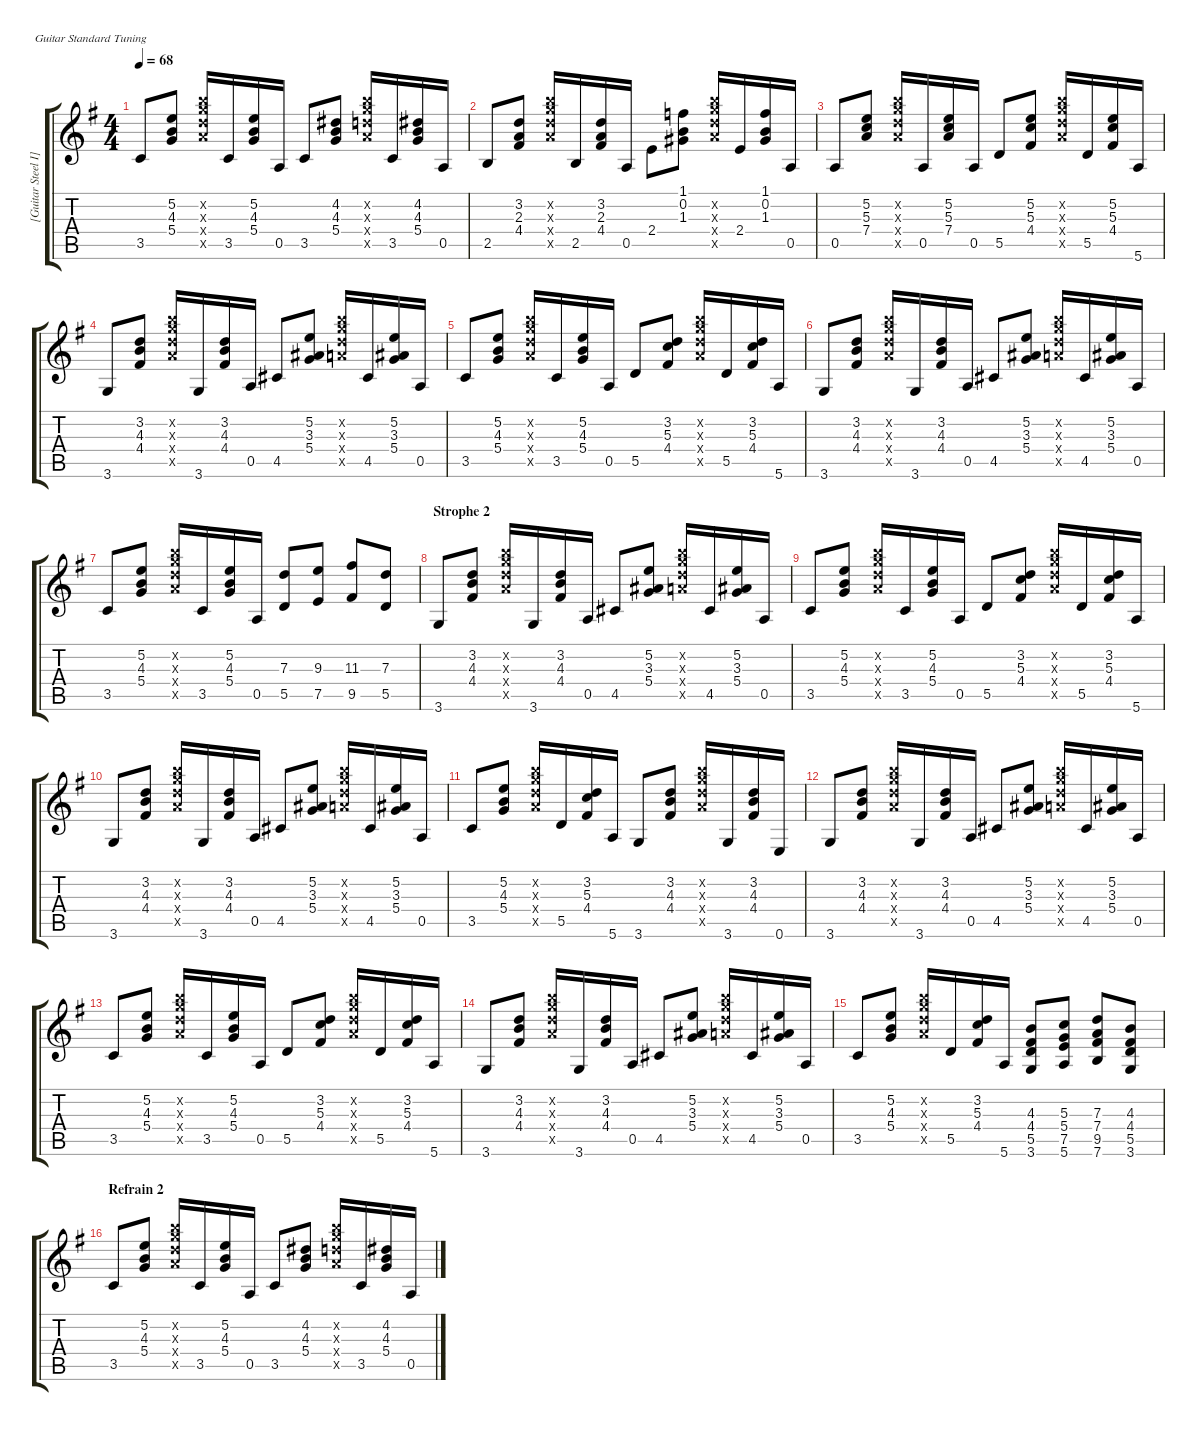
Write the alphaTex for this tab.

\hideDynamics
\bracketExtendMode groupsimilarinstruments
\firstSystemTrackNameMode fullname
\otherSystemsTrackNameMode fullname
\otherSystemsTrackNameOrientation horizontal
\track ("[Guitar Steel I]" "S-Gt") {instrument acousticguitarsteel}
\staff {score tabs}
\tuning (E4 B3 G3 D3 A2 E2)
\ts (4 4)
\tempo 68
\clef g2
\ks g
3.5.8{dy f} (5.2 4.3 5.4).8 (12.4{x} 12.5{x} 12.3{x} 12.2{x}).16 3.5.16 (5.2 4.3 5.4).16 0.5.16 3.5.8 (4.2 4.3 5.4).8 (12.4{x} 12.5{x} 12.3{x} 12.2{x}).16 3.5.16 (4.2 4.3 5.4).16 0.5.16 |
2.5.8 (3.2 2.3 4.4).8 (12.4{x} 12.5{x} 12.3{x} 12.2{x}).16 2.5.16 (3.2 2.3 4.4).16 0.5.16 2.4.8 (1.1 0.2 1.3).8 (12.4{x} 12.5{x} 12.3{x} 12.2{x}).16 2.4.16 (1.1 0.2 1.3).16 0.5.16 |
0.5.8 (5.2 5.3 7.4).8 (12.4{x} 12.5{x} 12.3{x} 12.2{x}).16 0.5.16 (5.2 5.3 7.4).16 0.5.16 5.5.8 (5.2 5.3 4.4).8 (12.4{x} 12.5{x} 12.3{x} 12.2{x}).16 5.5.16 (5.2 5.3 4.4).16 5.6.16 |
3.6.8 (3.2 4.3 4.4).8 (12.4{x} 12.5{x} 12.3{x} 12.2{x}).16 3.6.16 (3.2 4.3 4.4).16 0.5.16 4.5.8 (5.2 3.3 5.4).8 (12.4{x} 12.5{x} 12.3{x} 12.2{x}).16 4.5.16 (5.2 3.3 5.4).16 0.5.16 |
3.5.8 (5.2 5.4 4.3).8 (12.4{x} 12.5{x} 12.3{x} 12.2{x}).16 3.5.16 (5.2 5.4 4.3).16 0.5.16 5.5.8 (3.2 5.3 4.4).8 (12.4{x} 12.5{x} 12.3{x} 12.2{x}).16 5.5.16 (3.2 5.3 4.4).16 5.6.16 |
3.6.8 (3.2 4.3 4.4).8 (12.4{x} 12.5{x} 12.3{x} 12.2{x}).16 3.6.16 (3.2 4.3 4.4).16 0.5.16 4.5.8 (5.2 3.3 5.4).8 (12.4{x} 12.5{x} 12.3{x} 12.2{x}).16 4.5.16 (5.2 3.3 5.4).16 0.5.16 |
3.5.8 (5.2 5.4 4.3).8 (12.4{x} 12.5{x} 12.3{x} 12.2{x}).16 3.5.16 (5.2 5.4 4.3).16 0.5.16 (7.3 5.5).8 (9.3 7.5).8 (11.3 9.5).8 (7.3 5.5).8 |
\section ("" "Strophe 2")
3.6.8 (3.2 4.3 4.4).8 (12.4{x} 12.5{x} 12.3{x} 12.2{x}).16 3.6.16 (3.2 4.3 4.4).16 0.5.16 4.5.8 (5.2 3.3 5.4).8 (12.4{x} 12.5{x} 12.3{x} 12.2{x}).16 4.5.16 (5.2 3.3 5.4).16 0.5.16 |
3.5.8 (5.2 5.4 4.3).8 (12.4{x} 12.5{x} 12.3{x} 12.2{x}).16 3.5.16 (5.2 5.4 4.3).16 0.5.16 5.5.8 (3.2 5.3 4.4).8 (12.4{x} 12.5{x} 12.3{x} 12.2{x}).16 5.5.16 (3.2 5.3 4.4).16 5.6.16 |
3.6.8 (3.2 4.3 4.4).8 (12.4{x} 12.5{x} 12.3{x} 12.2{x}).16 3.6.16 (3.2 4.3 4.4).16 0.5.16 4.5.8 (5.2 3.3 5.4).8 (12.4{x} 12.5{x} 12.3{x} 12.2{x}).16 4.5.16 (5.2 3.3 5.4).16 0.5.16 |
3.5.8 (5.4 5.2 4.3).8 (12.4{x} 12.5{x} 12.3{x} 12.2{x}).16 5.5.16 (3.2 5.3 4.4).16 5.6.16 3.6.8 (3.2 4.3 4.4).8 (12.4{x} 12.5{x} 12.3{x} 12.2{x}).16 3.6.16 (3.2 4.3 4.4).16 0.6.16 |
3.6.8 (3.2 4.3 4.4).8 (12.4{x} 12.5{x} 12.3{x} 12.2{x}).16 3.6.16 (3.2 4.3 4.4).16 0.5.16 4.5.8 (5.2 3.3 5.4).8 (12.4{x} 12.5{x} 12.3{x} 12.2{x}).16 4.5.16 (5.2 3.3 5.4).16 0.5.16 |
3.5.8 (5.2 5.4 4.3).8 (12.4{x} 12.5{x} 12.3{x} 12.2{x}).16 3.5.16 (5.2 5.4 4.3).16 0.5.16 5.5.8 (3.2 5.3 4.4).8 (12.4{x} 12.5{x} 12.3{x} 12.2{x}).16 5.5.16 (3.2 5.3 4.4).16 5.6.16 |
3.6.8 (3.2 4.3 4.4).8 (12.4{x} 12.5{x} 12.3{x} 12.2{x}).16 3.6.16 (3.2 4.3 4.4).16 0.5.16 4.5.8 (5.2 3.3 5.4).8 (12.4{x} 12.5{x} 12.3{x} 12.2{x}).16 4.5.16 (5.2 3.3 5.4).16 0.5.16 |
3.5.8 (5.4 5.2 4.3).8 (12.4{x} 12.5{x} 12.3{x} 12.2{x}).16 5.5.16 (3.2 5.3 4.4).16 5.6.16 (4.3 4.4 5.5 3.6).8 (5.3 5.4 7.5 5.6).8 (7.3 7.4 9.5 7.6).8 (4.3 4.4 5.5 3.6).8 |
\section ("" "Refrain 2")
3.5.8 (5.2 4.3 5.4).8 (12.4{x} 12.5{x} 12.3{x} 12.2{x}).16 3.5.16 (5.2 4.3 5.4).16 0.5.16 3.5.8 (4.2 4.3 5.4).8 (12.4{x} 12.5{x} 12.3{x} 12.2{x}).16 3.5.16 (4.2 4.3 5.4).16 0.5.16
